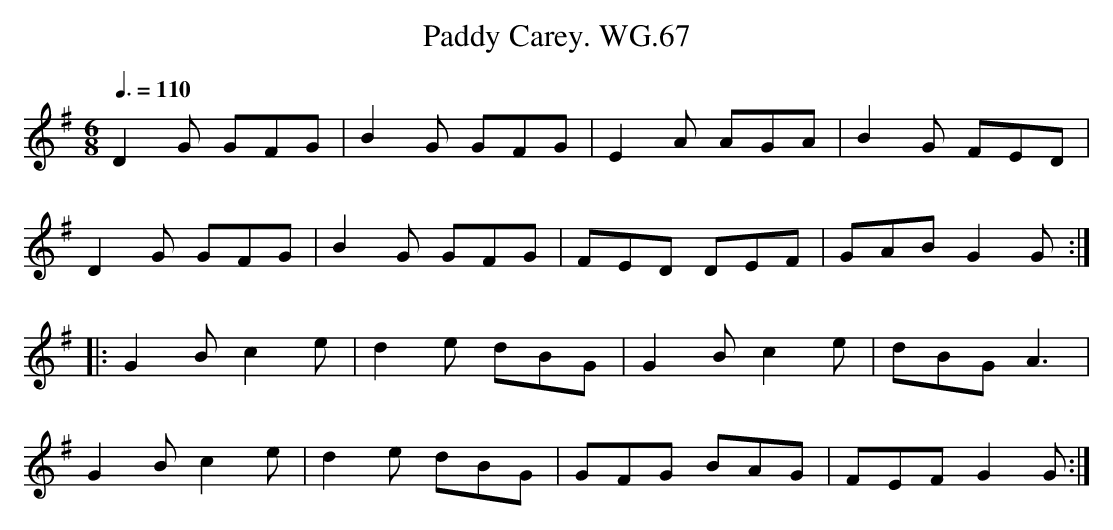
X:1
T:Paddy Carey. WG.67
M:6/8
L:1/8
Q:3/8=110
K:G
D2G GFG|B2G GFG|E2A AGA|B2G FED|
D2G GFG|B2G GFG|FED DEF|GAB G2G:|
|:G2B c2e|d2e dBG|G2B c2e|dBG A3|
G2B c2e|d2e dBG|GFG BAG|FEF G2G:|
